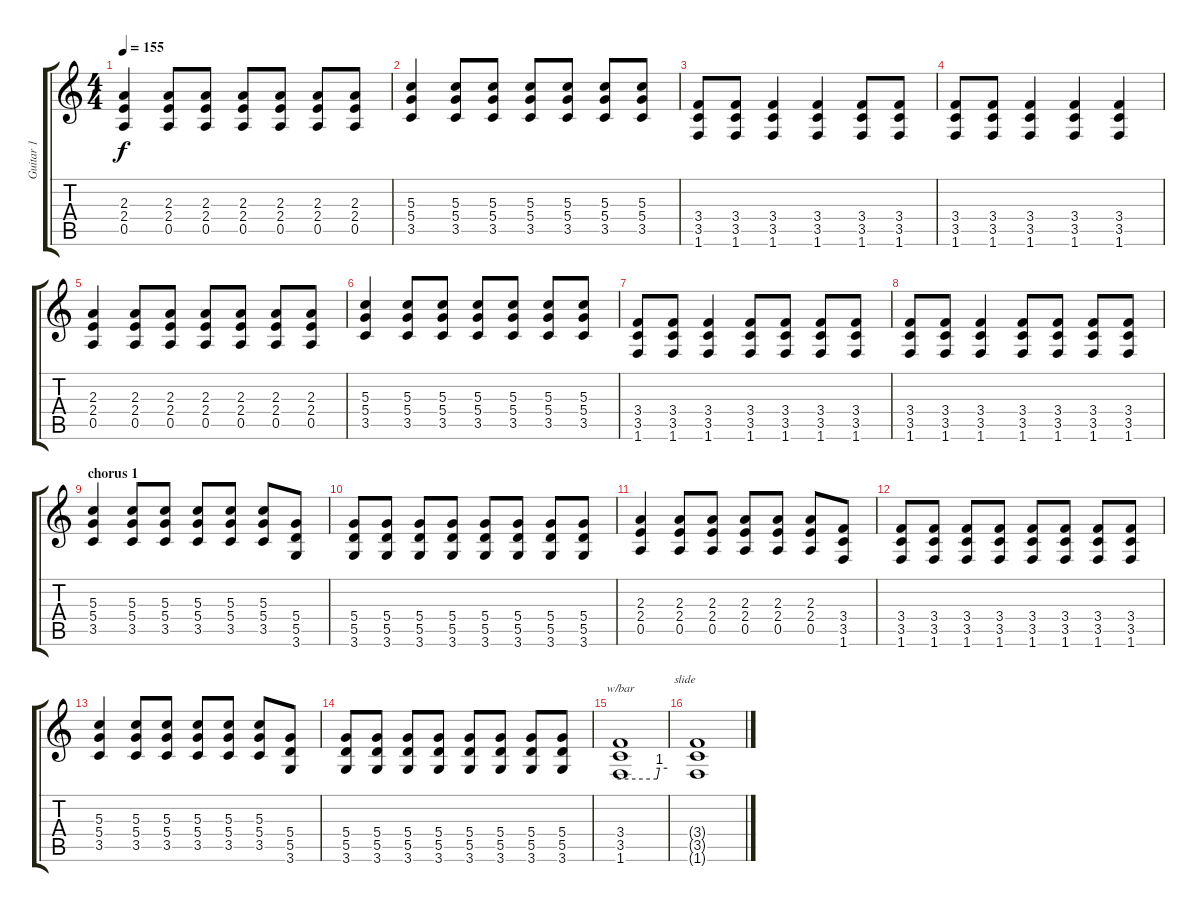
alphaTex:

\track ("Guitar 1" "Guitar 1") {instrument distortionguitar}
\staff {score tabs}
\tuning (E4 B3 G3 D3 A2 E2) {hide}
\ts (4 4)
\tempo 155
\clef g2
\ks c
(2.3 2.4 0.5).4{dy f} (2.3 2.4 0.5).8 (2.3 2.4 0.5).8 (2.3 2.4 0.5).8 (2.3 2.4 0.5).8 (2.3 2.4 0.5).8 (2.3 2.4 0.5).8 |
(5.3 5.4 3.5).4 (5.3 5.4 3.5).8 (5.3 5.4 3.5).8 (5.3 5.4 3.5).8 (5.3 5.4 3.5).8 (5.3 5.4 3.5).8 (5.3 5.4 3.5).8 |
(3.4 3.5 1.6).8 (3.4 3.5 1.6).8 (3.4 3.5 1.6).4 (3.4 3.5 1.6).4 (3.4 3.5 1.6).8 (3.4 3.5 1.6).8 |
(3.4 3.5 1.6).8 (3.4 3.5 1.6).8 (3.4 3.5 1.6).4 (3.4 3.5 1.6).4 (3.4 3.5 1.6).4 |
(2.3 2.4 0.5).4 (2.3 2.4 0.5).8 (2.3 2.4 0.5).8 (2.3 2.4 0.5).8 (2.3 2.4 0.5).8 (2.3 2.4 0.5).8 (2.3 2.4 0.5).8 |
(5.3 5.4 3.5).4 (5.3 5.4 3.5).8 (5.3 5.4 3.5).8 (5.3 5.4 3.5).8 (5.3 5.4 3.5).8 (5.3 5.4 3.5).8 (5.3 5.4 3.5).8 |
(3.4 3.5 1.6).8 (3.4 3.5 1.6).8 (3.4 3.5 1.6).4 (3.4 3.5 1.6).8 (3.4 3.5 1.6).8 (3.4 3.5 1.6).8 (3.4 3.5 1.6).8 |
(3.4 3.5 1.6).8 (3.4 3.5 1.6).8 (3.4 3.5 1.6).4 (3.4 3.5 1.6).8 (3.4 3.5 1.6).8 (3.4 3.5 1.6).8 (3.4 3.5 1.6).8 |
\section ("" "chorus 1")
(5.3 5.4 3.5).4 (5.3 5.4 3.5).8 (5.3 5.4 3.5).8 (5.3 5.4 3.5).8 (5.3 5.4 3.5).8 (5.3 5.4 3.5).8 (5.4 5.5 3.6).8 |
(5.4 5.5 3.6).8 (5.4 5.5 3.6).8 (5.4 5.5 3.6).8 (5.4 5.5 3.6).8 (5.4 5.5 3.6).8 (5.4 5.5 3.6).8 (5.4 5.5 3.6).8 (5.4 5.5 3.6).8 |
(2.3 2.4 0.5).4 (2.3 2.4 0.5).8 (2.3 2.4 0.5).8 (2.3 2.4 0.5).8 (2.3 2.4 0.5).8 (2.3 2.4 0.5).8 (3.4 3.5 1.6).8 |
(3.4 3.5 1.6).8 (3.4 3.5 1.6).8 (3.4 3.5 1.6).8 (3.4 3.5 1.6).8 (3.4 3.5 1.6).8 (3.4 3.5 1.6).8 (3.4 3.5 1.6).8 (3.4 3.5 1.6).8 |
(5.3 5.4 3.5).4 (5.3 5.4 3.5).8 (5.3 5.4 3.5).8 (5.3 5.4 3.5).8 (5.3 5.4 3.5).8 (5.3 5.4 3.5).8 (5.4 5.5 3.6).8 |
(5.4 5.5 3.6).8 (5.4 5.5 3.6).8 (5.4 5.5 3.6).8 (5.4 5.5 3.6).8 (5.4 5.5 3.6).8 (5.4 5.5 3.6).8 (5.4 5.5 3.6).8 (5.4 5.5 3.6).8 |
(3.4 3.5 1.6).1{tbe (custom default 0 0 47 0 50 4 60 4) txt "                  slide"} |
(3.4{t} 3.5{t} 1.6{t}).1
